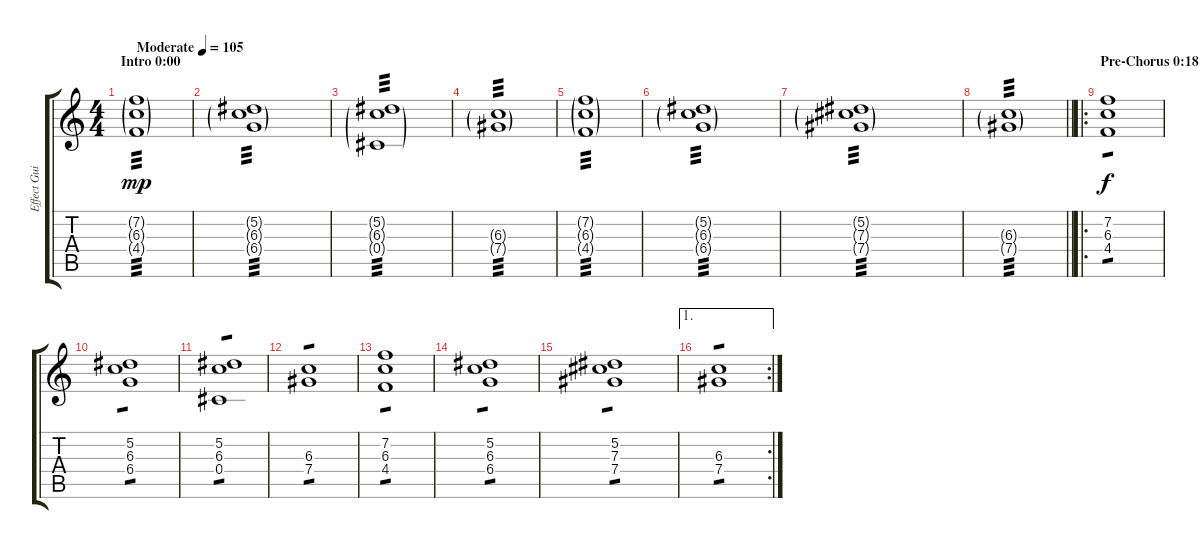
\track ("Effect Guitar" "Effect Gui") {instrument overdrivenguitar}
\staff {score tabs}
\tuning (Eb4 Bb3 Gb3 Db3 Ab2 Eb2) {hide}
\ts (4 4)
\section ("" "Intro 0:00")
\tempo (105 "Moderate")
\clef g2
\ks c
(7.2{g} 6.3{g} 4.4{g}).1{tp 3 dy mp instrument overdrivenguitar} |
(5.2{g} 6.3{g} 6.4{g}).1{tp 3} |
(5.2{g} 6.3{g} 0.4{g}).1{tp 3} |
(6.3{g} 7.4{g}).1{tp 3} |
(7.2{g} 6.3{g} 4.4{g}).1{tp 3} |
(5.2{g} 6.3{g} 6.4{g}).1{tp 3} |
(5.2{g} 7.3{g} 7.4{g}).1{tp 3} |
\barLineRight lightlight
(6.3{g} 7.4{g}).1{tp 3} |
\ro
\section ("" "Pre-Chorus 0:18")
(7.2 6.3 4.4).1{tp 1 dy f} |
(5.2 6.3 6.4).1{tp 1} |
(5.2 6.3 0.4).1{tp 1} |
(6.3 7.4).1{tp 1} |
(7.2 6.3 4.4).1{tp 1} |
(5.2 6.3 6.4).1{tp 1} |
(5.2 7.3 7.4).1{tp 1} |
\ae 1
\rc 2
(6.3 7.4).1{tp 1}
